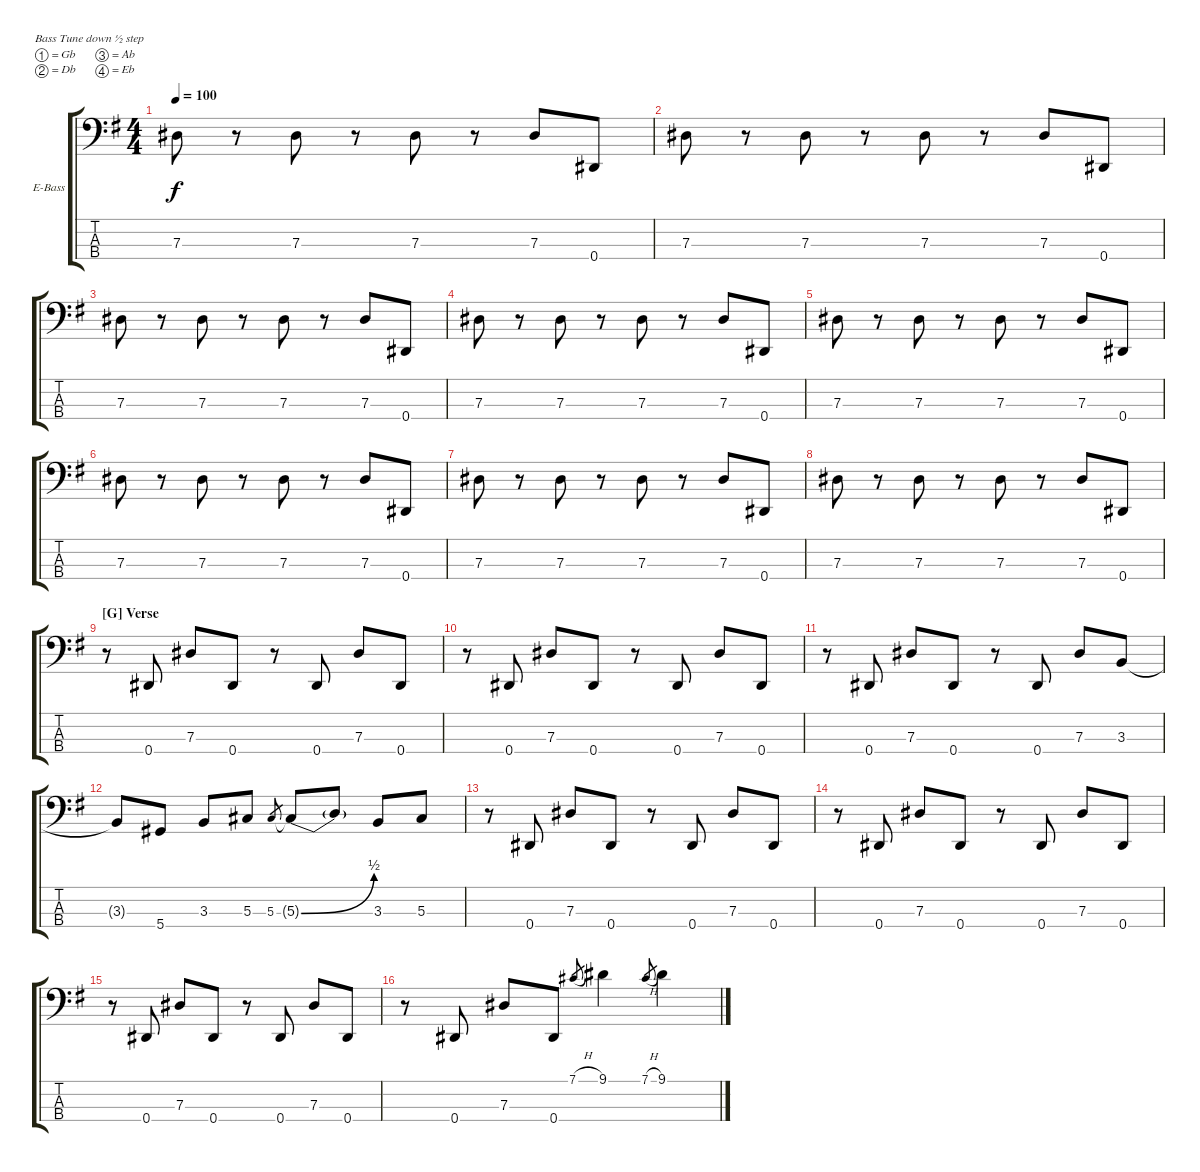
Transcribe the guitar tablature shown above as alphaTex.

\bracketExtendMode groupsimilarinstruments
\firstSystemTrackNameOrientation horizontal
\otherSystemsTrackNameOrientation horizontal
\track ("Bass" "E-Bass") {instrument electricbassfinger}
\staff {score tabs}
\tuning (Gb2 Db2 Ab1 Eb1)
\ts (4 4)
\tempo 100
\clef f4
\scale
1.05549
\ks g
7.3.8{dy f} r.8 7.3.8 r.8 7.3.8 r.8 7.3.8 0.4.8 |
\scale
0.944515 7.3.8 r.8 7.3.8 r.8 7.3.8 r.8 7.3.8 0.4.8 |
\scale
1.05549 7.3.8 r.8 7.3.8 r.8 7.3.8 r.8 7.3.8 0.4.8 |
\scale
0.944515 7.3.8 r.8 7.3.8 r.8 7.3.8 r.8 7.3.8 0.4.8 |
\scale
1.05549 7.3.8 r.8 7.3.8 r.8 7.3.8 r.8 7.3.8 0.4.8 |
\scale
0.944515 7.3.8 r.8 7.3.8 r.8 7.3.8 r.8 7.3.8 0.4.8 |
\scale
1.05549 7.3.8 r.8 7.3.8 r.8 7.3.8 r.8 7.3.8 0.4.8 |
\scale
0.944515 7.3.8 r.8 7.3.8 r.8 7.3.8 r.8 7.3.8 0.4.8 |
\section ("G" "Verse")
\scale
1.05549 r.8 0.4.8 7.3.8 0.4.8 r.8 0.4.8 7.3.8 0.4.8 |
\scale
0.944515 r.8 0.4.8 7.3.8 0.4.8 r.8 0.4.8 7.3.8 0.4.8 |
\scale
1.05549 r.8 0.4.8 7.3.8 0.4.8 r.8 0.4.8 7.3.8 3.3.8 |
\scale
0.944515 3.3{t}.8 5.4.8 3.3.8 5.3.8 5.3.8{gr} 5.3{be (bend 0 0 17.4 2) t}.8 5.3{t}.8 3.3.8 5.3.8 |
\scale
1.05549 r.8 0.4.8 7.3.8 0.4.8 r.8 0.4.8 7.3.8 0.4.8 |
\scale
0.944515 r.8 0.4.8 7.3.8 0.4.8 r.8 0.4.8 7.3.8 0.4.8 |
\scale
1.05549 r.8 0.4.8 7.3.8 0.4.8 r.8 0.4.8 7.3.8 0.4.8 |
\scale
0.944515 r.8 0.4.8 7.3.8 0.4.8 7.1{h}.8{gr} 9.1.4 7.1{h}.8{gr} 9.1.4
